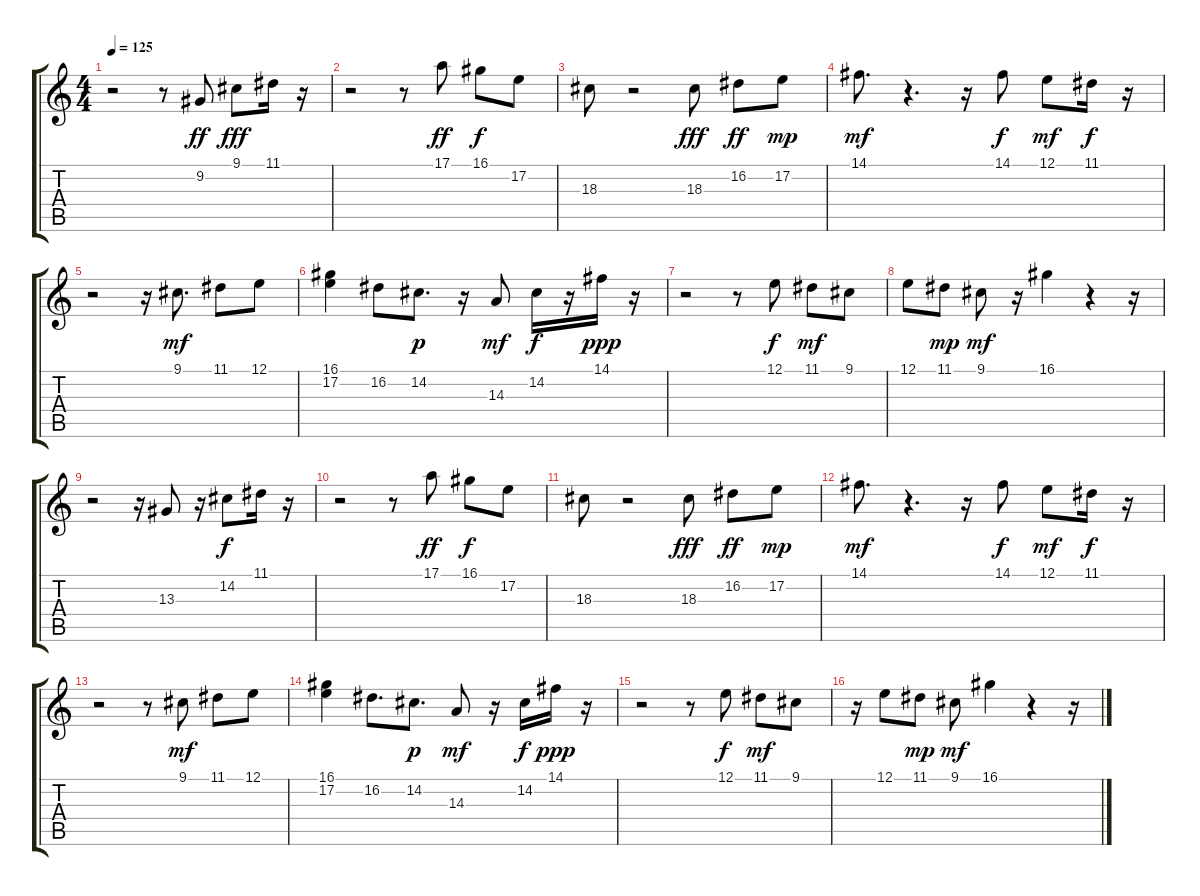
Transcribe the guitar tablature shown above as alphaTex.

\track "" {instrument tangoaccordion}
\staff {score tabs}
\tuning (E4 B3 G3 D3 A2 E2) {hide}
\ts (4 4)
\tempo 125
\clef g2
\ks c
r.2{dy fff} r.8 9.2.8{dy ff} 9.1.8{dy fff} 11.1.16 r.16 |
r.2 r.8 17.1.8{dy ff} 16.1.8{dy f} 17.2.8 |
18.3.8 r.2 18.3.8{dy fff} 16.2.8{dy ff} 17.2.8{dy mp} |
14.1.8{d dy mf} r.4{d} r.16 14.1.8{dy f} 12.1.8{dy mf} 11.1.16{dy f} r.16 |
r.2 r.16 9.1.8{d dy mf} 11.1.8 12.1.8 |
(16.1 17.2).4 16.2.8 14.2.8{d dy p} r.16 14.3.8{dy mf} 14.2.16{dy f} r.16 14.1.16{dy ppp} r.16 |
r.2 r.8 12.1.8{dy f} 11.1.8{dy mf} 9.1.8 |
12.1.8 11.1.8{dy mp} 9.1.8{dy mf} r.16 16.1.4 r.4 r.16 |
r.2 r.16 13.3.8 r.16 14.2.8{dy f} 11.1.16 r.16 |
r.2 r.8 17.1.8{dy ff} 16.1.8{dy f} 17.2.8 |
18.3.8 r.2 18.3.8{dy fff} 16.2.8{dy ff} 17.2.8{dy mp} |
14.1.8{d dy mf} r.4{d} r.16 14.1.8{dy f} 12.1.8{dy mf} 11.1.16{dy f} r.16 |
r.2 r.8 9.1.8{dy mf} 11.1.8 12.1.8 |
(16.1 17.2).4 16.2.8{d} 14.2.8{d dy p} 14.3.8{dy mf} r.16 14.2.16{dy f} 14.1.16{dy ppp} r.16 |
r.2 r.8 12.1.8{dy f} 11.1.8{dy mf} 9.1.8 |
r.16 12.1.8 11.1.8{dy mp} 9.1.8{dy mf} 16.1.4 r.4 r.16
